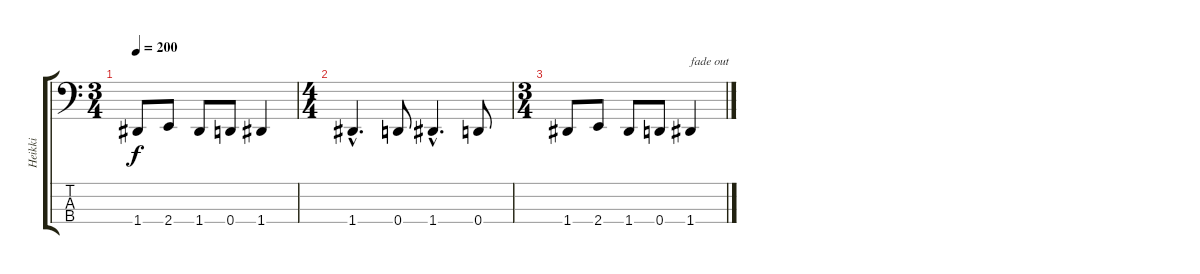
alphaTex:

\track ("Heikki" "Heikki") {instrument electricbassfinger}
\staff {score tabs}
\tuning (G2 D2 A1 D1) {hide}
\ts (3 4)
\tempo 200
\clef f4
\ks c
1.4.8{dy f} 2.4.8 1.4.8 0.4.8 1.4.4 |
\ts (4 4)
1.4{hac}.4{d} 0.4.8 1.4{hac}.4{d} 0.4.8 |
\ts (3 4)
1.4.8 2.4.8 1.4.8 0.4.8 1.4.4{txt "fade out"}
